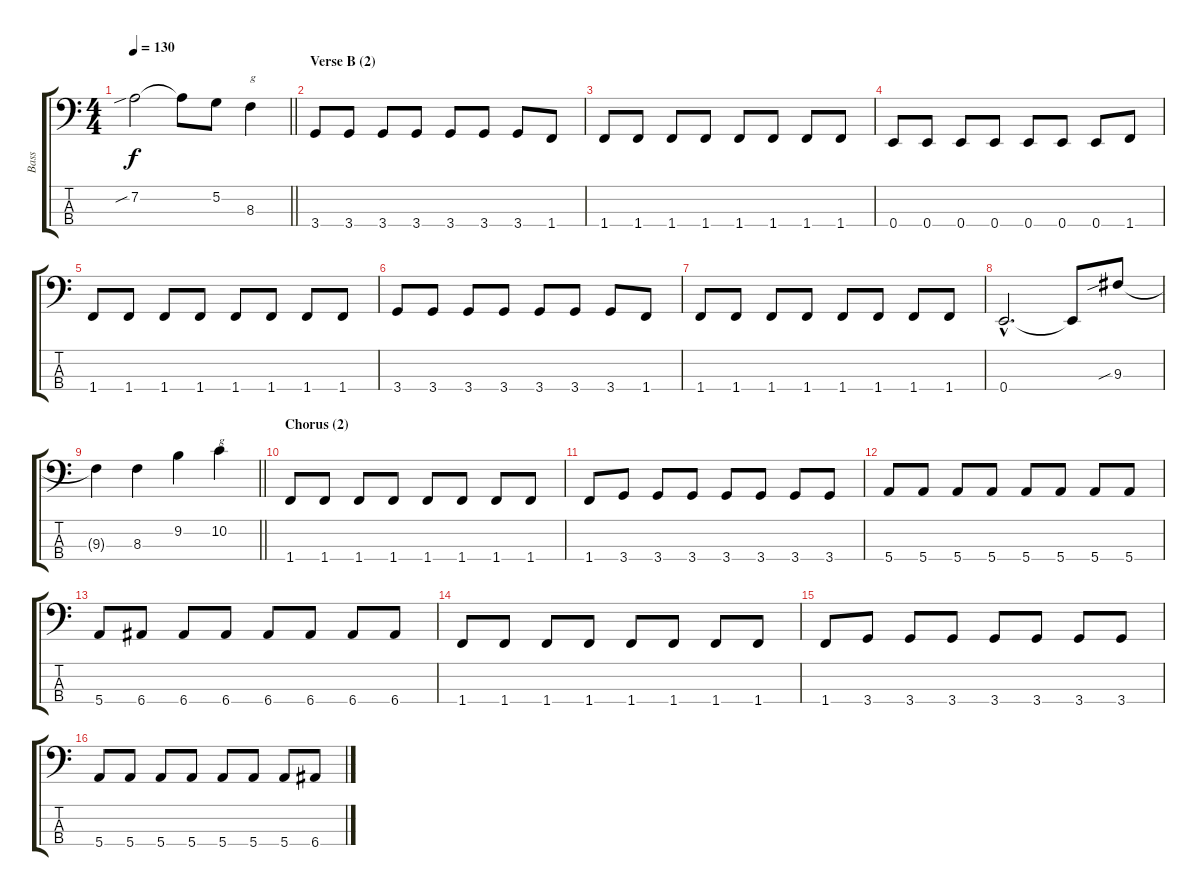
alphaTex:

\track ("Bass" "Bass") {instrument electricbasspick}
\staff {score tabs}
\tuning (G2 D2 A1 E1) {hide}
\ts (4 4)
\tempo 130
\clef f4
\barLineRight lightlight
\ks c
7.2{sib}.2{dy f} 7.2{t}.8 5.2.8 8.3.4{txt "g"} |
\section ("" "Verse B (2)")
3.4.8 3.4.8 3.4.8 3.4.8 3.4.8 3.4.8 3.4.8 1.4.8 |
1.4.8 1.4.8 1.4.8 1.4.8 1.4.8 1.4.8 1.4.8 1.4.8 |
0.4.8 0.4.8 0.4.8 0.4.8 0.4.8 0.4.8 0.4.8 1.4.8 |
1.4.8 1.4.8 1.4.8 1.4.8 1.4.8 1.4.8 1.4.8 1.4.8 |
3.4.8 3.4.8 3.4.8 3.4.8 3.4.8 3.4.8 3.4.8 1.4.8 |
1.4.8 1.4.8 1.4.8 1.4.8 1.4.8 1.4.8 1.4.8 1.4.8 |
0.4{hac}.2{d} 0.4{t}.8 9.3{sib}.8 |
\barLineRight lightlight
9.3{t}.4 8.3.4 9.2.4 10.2.4{txt "g"} |
\section ("" "Chorus (2)")
1.4.8 1.4.8 1.4.8 1.4.8 1.4.8 1.4.8 1.4.8 1.4.8 |
1.4.8 3.4.8 3.4.8 3.4.8 3.4.8 3.4.8 3.4.8 3.4.8 |
5.4.8 5.4.8 5.4.8 5.4.8 5.4.8 5.4.8 5.4.8 5.4.8 |
5.4.8 6.4.8 6.4.8 6.4.8 6.4.8 6.4.8 6.4.8 6.4.8 |
1.4.8 1.4.8 1.4.8 1.4.8 1.4.8 1.4.8 1.4.8 1.4.8 |
1.4.8 3.4.8 3.4.8 3.4.8 3.4.8 3.4.8 3.4.8 3.4.8 |
5.4.8 5.4.8 5.4.8 5.4.8 5.4.8 5.4.8 5.4.8 6.4.8
